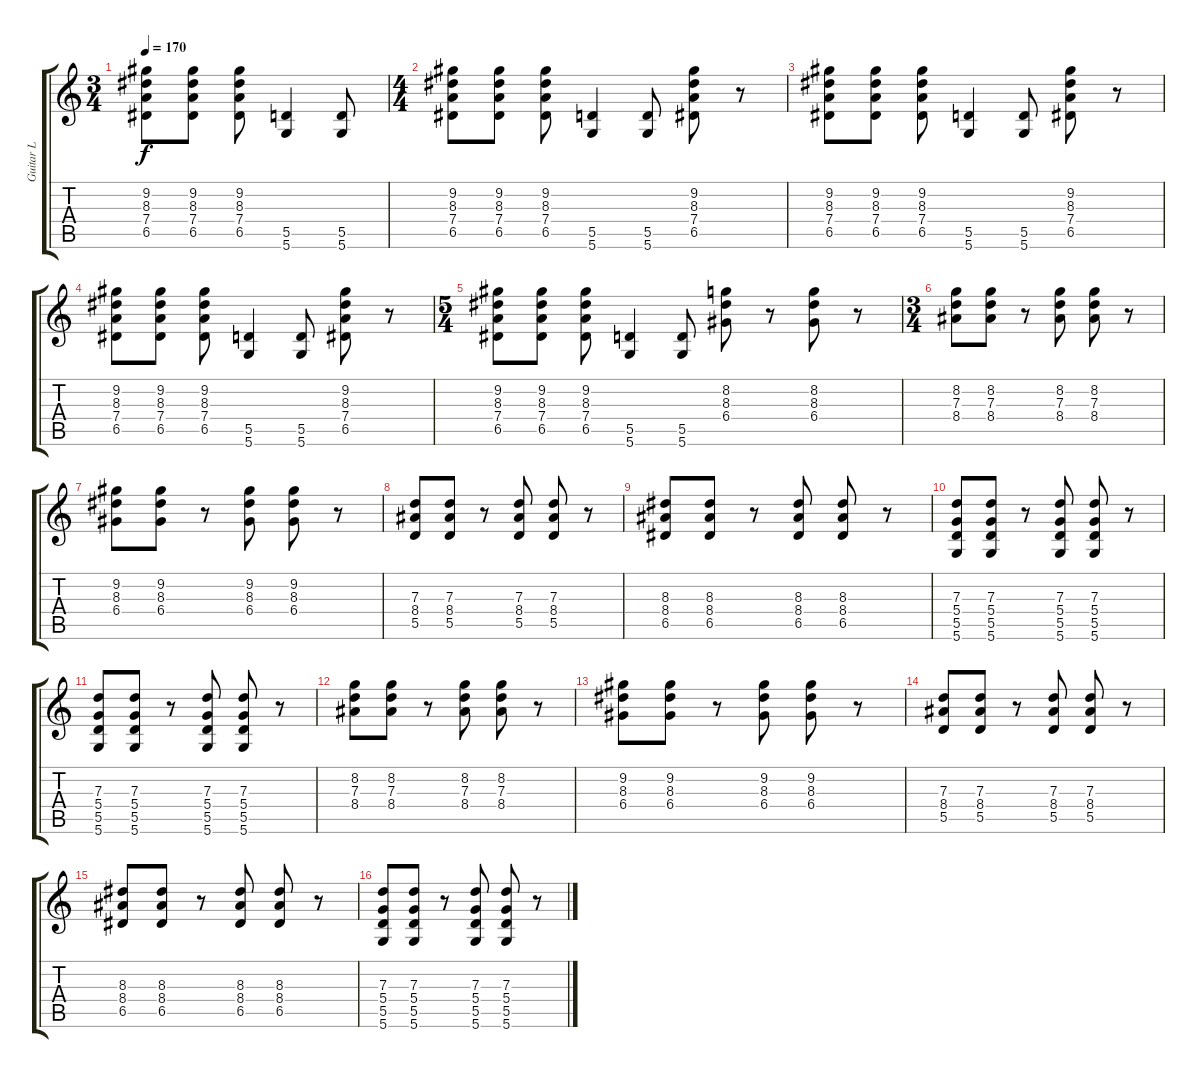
\track ("Guitar L" "Guitar L") {instrument distortionguitar}
\staff {score tabs}
\tuning (E4 B3 G3 D3 A2 D2) {hide}
\ts (3 4)
\tempo 170
\clef g2
\ks c
(9.2 8.3 7.4 6.5).8{dy f} (9.2 8.3 7.4 6.5).8 (9.2 8.3 7.4 6.5).8 (5.5 5.6).4 (5.5 5.6).8 |
\ts (4 4)
(9.2 8.3 7.4 6.5).8 (9.2 8.3 7.4 6.5).8 (9.2 8.3 7.4 6.5).8 (5.5 5.6).4 (5.5 5.6).8 (9.2 8.3 7.4 6.5).8 r.8 |
(9.2 8.3 7.4 6.5).8 (9.2 8.3 7.4 6.5).8 (9.2 8.3 7.4 6.5).8 (5.5 5.6).4 (5.5 5.6).8 (9.2 8.3 7.4 6.5).8 r.8 |
(9.2 8.3 7.4 6.5).8 (9.2 8.3 7.4 6.5).8 (9.2 8.3 7.4 6.5).8 (5.5 5.6).4 (5.5 5.6).8 (9.2 8.3 7.4 6.5).8 r.8 |
\ts (5 4)
(9.2 8.3 7.4 6.5).8 (9.2 8.3 7.4 6.5).8 (9.2 8.3 7.4 6.5).8 (5.5 5.6).4 (5.5 5.6).8 (8.2 8.3 6.4).8 r.8 (8.2 8.3 6.4).8 r.8 |
\ts (3 4)
(8.2 7.3 8.4).8 (8.2 7.3 8.4).8 r.8 (8.2 7.3 8.4).8 (8.2 7.3 8.4).8 r.8 |
(9.2 8.3 6.4).8 (9.2 8.3 6.4).8 r.8 (9.2 8.3 6.4).8 (9.2 8.3 6.4).8 r.8 |
(7.3 8.4 5.5).8 (7.3 8.4 5.5).8 r.8 (7.3 8.4 5.5).8 (7.3 8.4 5.5).8 r.8 |
(8.3 8.4 6.5).8 (8.3 8.4 6.5).8 r.8 (8.3 8.4 6.5).8 (8.3 8.4 6.5).8 r.8 |
(7.3 5.4 5.5 5.6).8 (7.3 5.4 5.5 5.6).8 r.8 (7.3 5.4 5.5 5.6).8 (7.3 5.4 5.5 5.6).8 r.8 |
(7.3 5.4 5.5 5.6).8 (7.3 5.4 5.5 5.6).8 r.8 (7.3 5.4 5.5 5.6).8 (7.3 5.4 5.5 5.6).8 r.8 |
(8.2 7.3 8.4).8 (8.2 7.3 8.4).8 r.8 (8.2 7.3 8.4).8 (8.2 7.3 8.4).8 r.8 |
(9.2 8.3 6.4).8 (9.2 8.3 6.4).8 r.8 (9.2 8.3 6.4).8 (9.2 8.3 6.4).8 r.8 |
(7.3 8.4 5.5).8 (7.3 8.4 5.5).8 r.8 (7.3 8.4 5.5).8 (7.3 8.4 5.5).8 r.8 |
(8.3 8.4 6.5).8 (8.3 8.4 6.5).8 r.8 (8.3 8.4 6.5).8 (8.3 8.4 6.5).8 r.8 |
(7.3 5.4 5.5 5.6).8 (7.3 5.4 5.5 5.6).8 r.8 (7.3 5.4 5.5 5.6).8 (7.3 5.4 5.5 5.6).8 r.8
